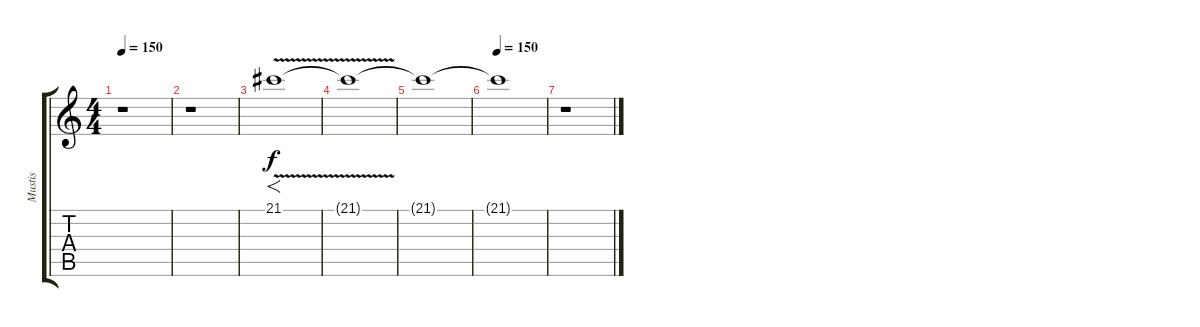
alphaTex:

\track ("Mustis" "Mustis") {instrument cello}
\staff {score tabs}
\tuning (E4 B3 G3 D3 A2 E2) {hide}
\ts (4 4)
\tempo 150
\clef g2
\ks c
r.1{dy fff} |
r.1 |
21.1{v}.1{f dy f} |
21.1{t}.1 |
21.1{t}.1 |
\tempo 150
21.1{t}.1{volume 0} |
r.1{volume 10}
